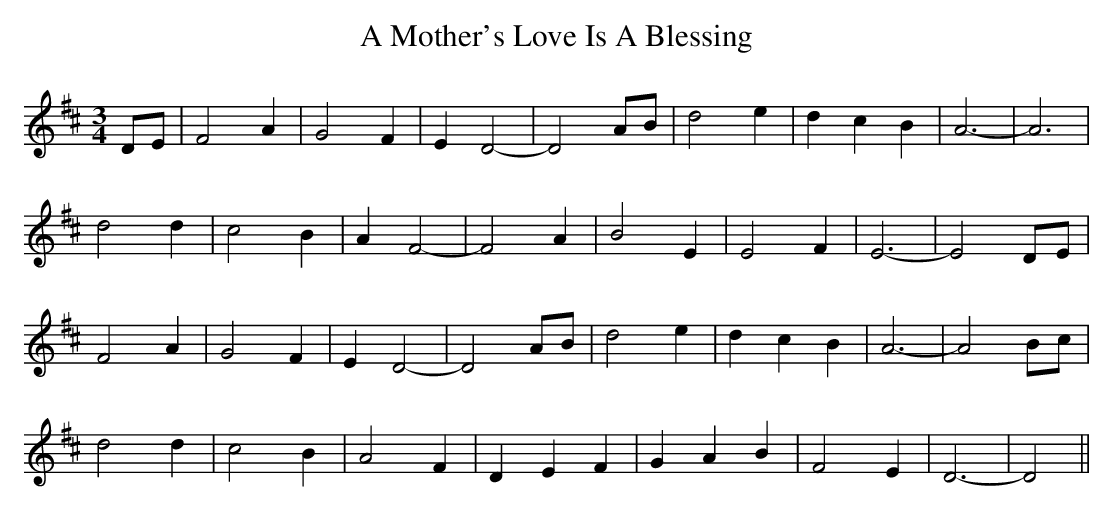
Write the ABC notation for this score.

X:1
T: A Mother's Love Is A Blessing
M: 3/4
L: 1/8
K: Dmaj
DE|F4A2|G4F2|E2D4-|D4AB|d4e2|d2c2B2|A6-|A6|
d4d2|c4B2|A2F4-|F4A2|B4E2|E4F2|E6-|E4DE|
F4A2|G4F2|E2D4-|D4AB|d4e2|d2c2B2|A6-|A4Bc|
d4d2|c4B2|A4F2|D2E2F2|G2A2B2|F4E2|D6-|D4||
